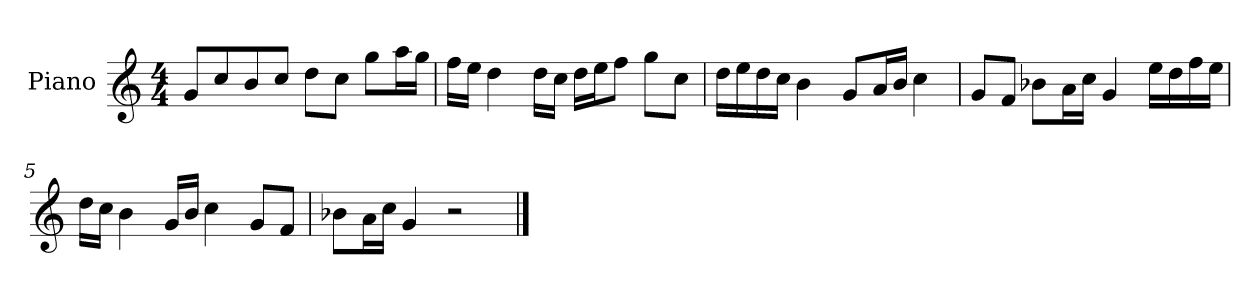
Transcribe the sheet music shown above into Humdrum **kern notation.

**kern
*part1
*staff1
*I"Piano
*I'P-no
*clefG2
*k[]
*M4/4
*MM90
=1
8g/L
8cc/
8b/
8cc/J
8dd\L
8cc\J
8gg\L
16aa\L
16gg\JJ
=2
16ff\LL
16ee\JJ
4dd\
16dd\LL
16cc\JJ
16dd\LL
16ee\J
8ff\J
8gg\L
8cc\J
=3
16dd\LL
16ee\
16dd\
16cc\JJ
4b\
8g/L
16a/L
16b/JJ
4cc\
=4
8g/L
8f/J
8b-X\L
16a\L
16cc\JJ
4g/
16ee\LL
16dd\
16ff\
16ee\JJ
!!LO:LB:g=z
=5
16dd\LL
16cc\JJ
4b\
16g/LL
16b/JJ
4cc\
8g/L
8f/J
=6
8b-X\L
16a\L
16cc\JJ
4g/
2r
==
*-
